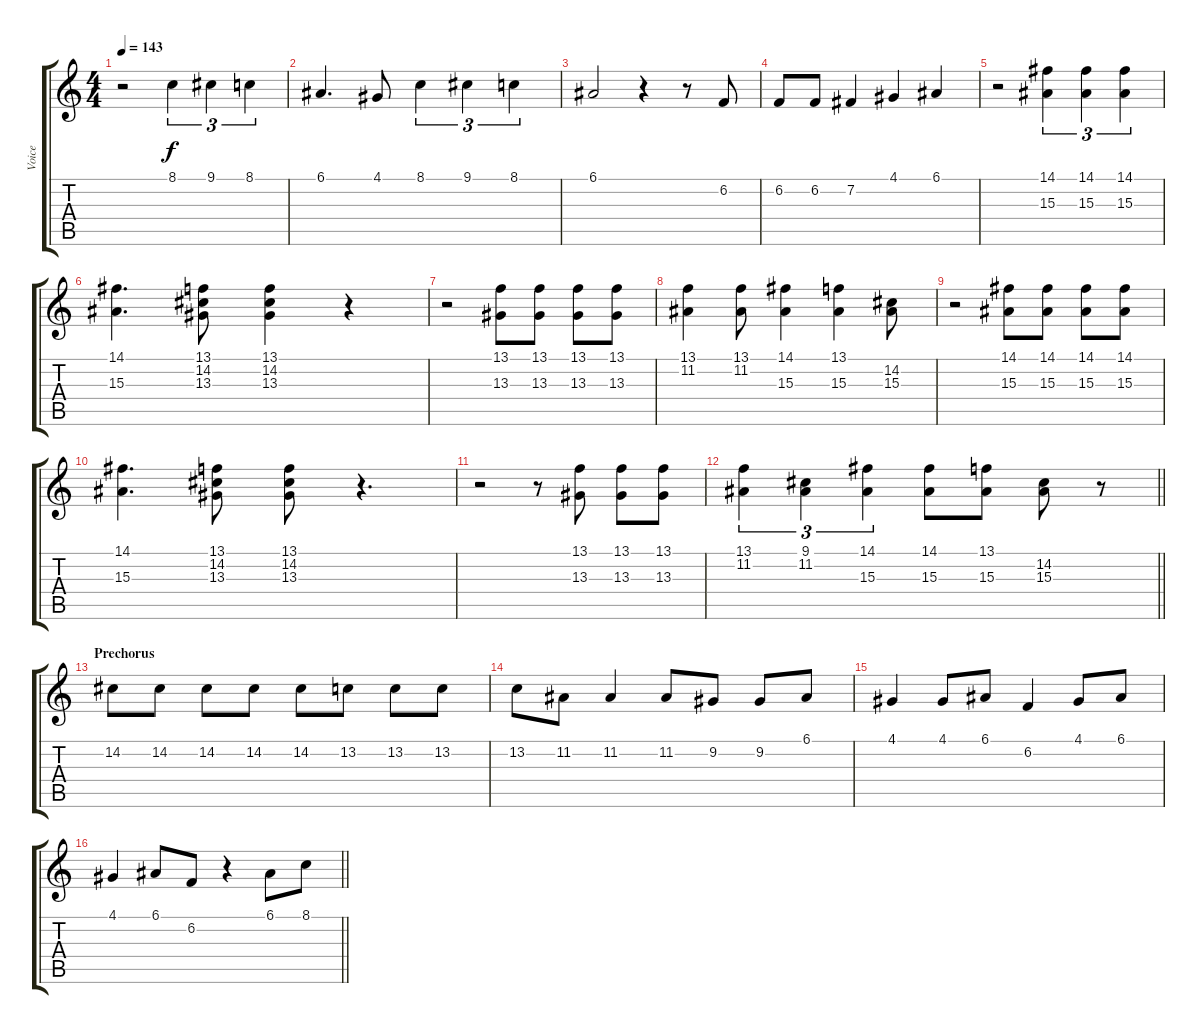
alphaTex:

\track ("Voice" "Voice") {instrument voiceoohs}
\staff {score tabs}
\tuning (E4 B3 G3 D3 A2 E2) {hide}
\ts (4 4)
\tempo 143
\clef g2
\ks c
r.2{dy f} 8.1.4{tu (3 2)} 9.1.4{tu (3 2)} 8.1.4{tu (3 2)} |
6.1.4{d} 4.1.8 8.1.4{tu (3 2)} 9.1.4{tu (3 2)} 8.1.4{tu (3 2)} |
6.1.2 r.4 r.8 6.2.8 |
6.2.8 6.2.8 7.2.4 4.1.4 6.1.4 |
r.2 (14.1 15.3).4{tu (3 2)} (14.1 15.3).4{tu (3 2)} (14.1 15.3).4{tu (3 2)} |
(14.1 15.3).4{d} (13.1 14.2 13.3).8 (13.1 14.2 13.3).4 r.4 |
r.2 (13.1 13.3).8 (13.1 13.3).8 (13.1 13.3).8 (13.1 13.3).8 |
(13.1 11.2).4 (13.1 11.2).8 (14.1 15.3).4 (13.1 15.3).4 (14.2 15.3).8 |
r.2 (14.1 15.3).8 (14.1 15.3).8 (14.1 15.3).8 (14.1 15.3).8 |
(14.1 15.3).4{d} (13.1 14.2 13.3).8 (13.1 14.2 13.3).8 r.4{d} |
r.2 r.8 (13.1 13.3).8 (13.1 13.3).8 (13.1 13.3).8 |
\barLineRight lightlight
(13.1 11.2).4{tu (3 2)} (9.1 11.2).4{tu (3 2)} (14.1 15.3).4{tu (3 2)} (14.1 15.3).8 (13.1 15.3).8 (14.2 15.3).8 r.8 |
\section ("" "Prechorus")
14.2.8 14.2.8 14.2.8 14.2.8 14.2.8 13.2.8 13.2.8 13.2.8 |
13.2.8 11.2.8 11.2.4 11.2.8 9.2.8 9.2.8 6.1.8 |
4.1.4 4.1.8 6.1.8 6.2.4 4.1.8 6.1.8 |
\barLineRight lightlight
4.1.4 6.1.8 6.2.8 r.4 6.1.8 8.1.8
